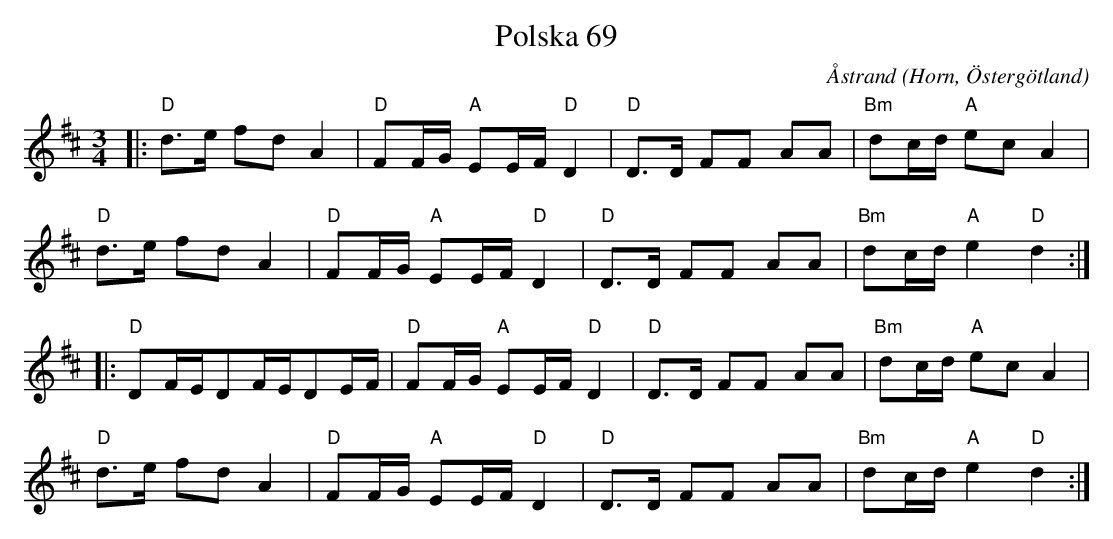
X:1
T:Polska 69
C:Åstrand
O:Horn, Östergötland
M:3/4
L:1/8
K:D
V:1
|:"D"d>e fd A2|"D"FF/G/"A" EE/F/ "D"D2|"D"D>D FF AA|"Bm"dc/d/ "A"ec A2|
"D"d>e fd A2|"D"FF/G/"A" EE/F/ "D"D2|"D"D>D FF AA|"Bm"dc/d/ "A"e2 "D" d2:|
|:"D"DF/E/DF/E/DE/F/|"D"FF/G/"A" EE/F/ "D"D2|"D"D>D FF AA|"Bm"dc/d/ "A"ec A2|
"D"d>e fd A2|"D"FF/G/"A" EE/F/ "D"D2|"D"D>D FF AA|"Bm"dc/d/ "A"e2 "D" d2:|]
